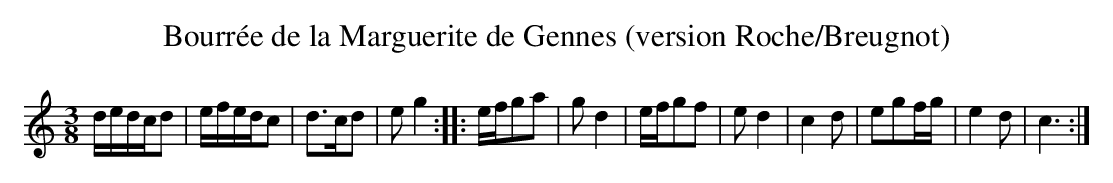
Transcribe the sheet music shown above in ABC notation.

X:1
T:Bourrée de la Marguerite de Gennes (version Roche/Breugnot)
M:3/8
L:1/16
K:C
dedcd2|efedc2|d3cd2|e2g4:|\
|:efg2a2|g2d4|efg2f2|e2d4|\
c4d2|e2g2fg|e4d2|c6:|
